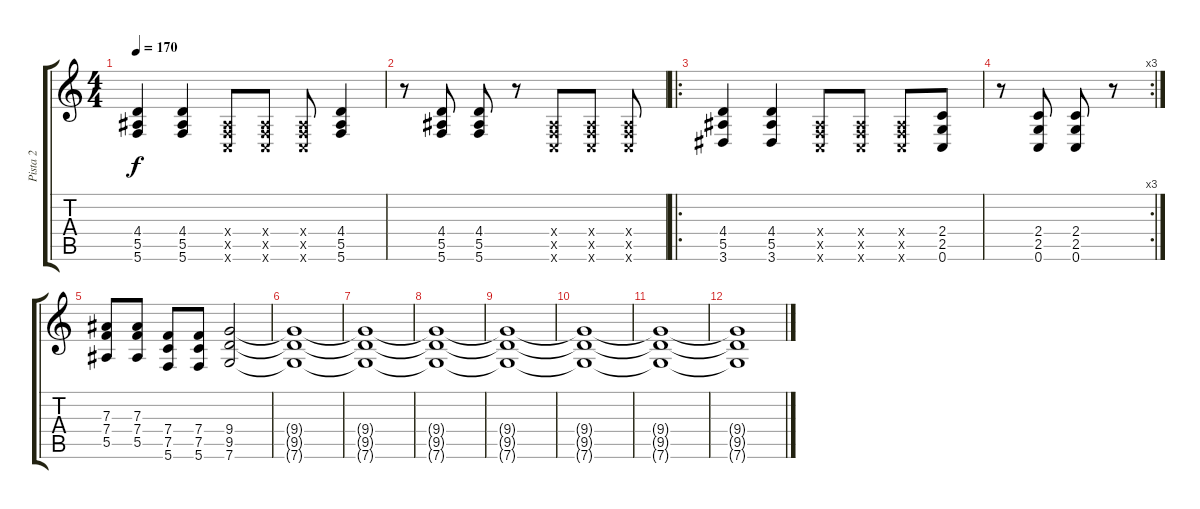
\track ("Pista 2" "Pista 2") {instrument overdrivenguitar}
\staff {score tabs}
\tuning (C4 G3 Eb3 Bb2 F2 C2) {hide}
\ts (4 4)
\tempo 170
\clef g2
\ks c
(4.4 5.5 5.6).4{dy f} (4.4 5.5 5.6).4 (0.4{x} 0.5{x} 0.6{x}).8 (0.4{x} 0.5{x} 0.6{x}).8 (0.4{x} 0.5{x} 0.6{x}).8 (4.4 5.5 5.6).4 |
r.8 (4.4 5.5 5.6).8 (4.4 5.5 5.6).8 r.8 (0.4{x} 0.5{x} 0.6{x}).8 (0.4{x} 0.5{x} 0.6{x}).8 (0.4{x} 0.5{x} 0.6{x}).8 |
\ro
(4.4 5.5 3.6).4 (4.4 5.5 3.6).4 (0.4{x} 0.5{x} 0.6{x}).8 (0.4{x} 0.5{x} 0.6{x}).8 (0.4{x} 0.5{x} 0.6{x}).8 (2.4 2.5 0.6).8 |
\rc 3
r.8 (2.4 2.5 0.6).8 (2.4 2.5 0.6).8 r.8 |
(7.3 7.4 5.5).8 (7.3 7.4 5.5).8 (7.4 7.5 5.6).8 (7.4 7.5 5.6).8 (9.4 9.5 7.6).2 |
(9.4{t} 9.5{t} 7.6{t}).1 |
(9.4{t} 9.5{t} 7.6{t}).1 |
(9.4{t} 9.5{t} 7.6{t}).1 |
(9.4{t} 9.5{t} 7.6{t}).1 |
(9.4{t} 9.5{t} 7.6{t}).1 |
(9.4{t} 9.5{t} 7.6{t}).1 |
(9.4{t} 9.5{t} 7.6{t}).1
